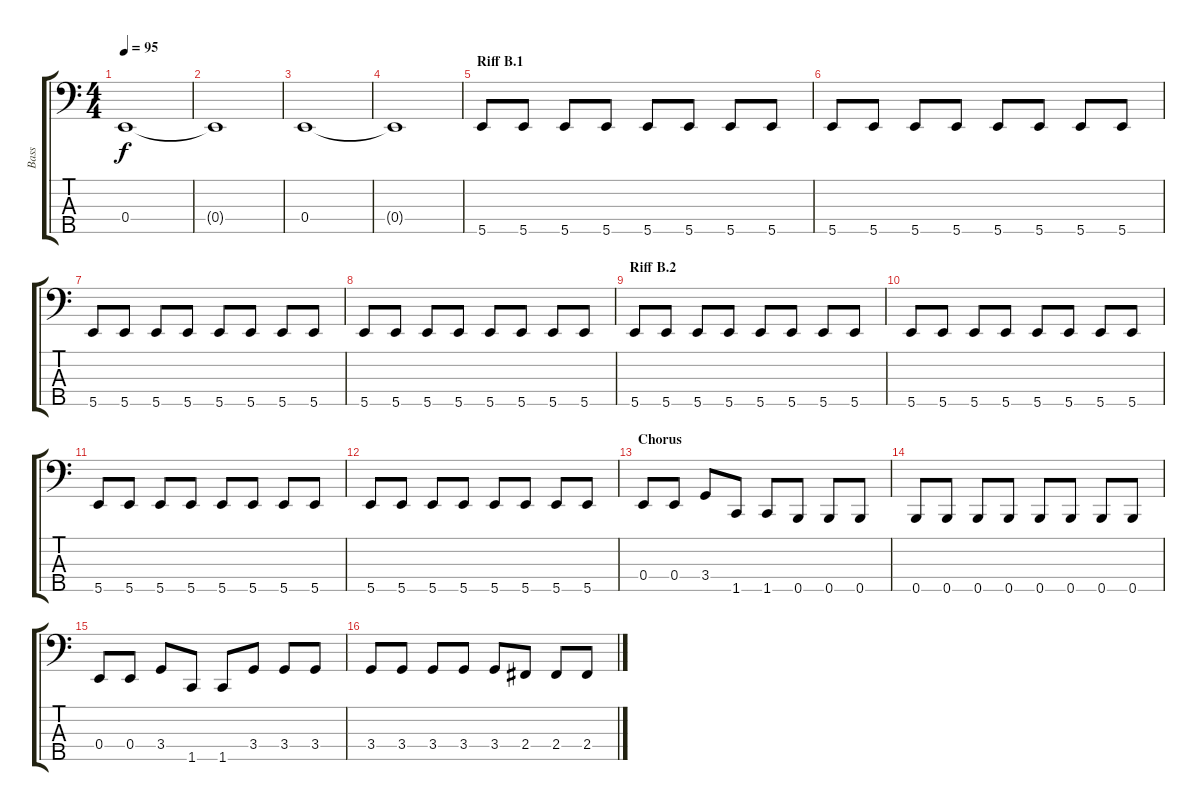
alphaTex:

\track ("Bass" "Bass") {instrument electricbasspick}
\staff {score tabs}
\tuning (G2 D2 A1 E1 B0) {hide}
\ts (4 4)
\tempo 95
\clef f4
\ks c
0.4.1{dy f} |
0.4{t}.1 |
0.4.1 |
0.4{t}.1 |
\section ("" "Riff B.1")
5.5.8 5.5.8 5.5.8 5.5.8 5.5.8 5.5.8 5.5.8 5.5.8 |
5.5.8 5.5.8 5.5.8 5.5.8 5.5.8 5.5.8 5.5.8 5.5.8 |
5.5.8 5.5.8 5.5.8 5.5.8 5.5.8 5.5.8 5.5.8 5.5.8 |
5.5.8 5.5.8 5.5.8 5.5.8 5.5.8 5.5.8 5.5.8 5.5.8 |
\section ("" "Riff B.2")
5.5.8 5.5.8 5.5.8 5.5.8 5.5.8 5.5.8 5.5.8 5.5.8 |
5.5.8 5.5.8 5.5.8 5.5.8 5.5.8 5.5.8 5.5.8 5.5.8 |
5.5.8 5.5.8 5.5.8 5.5.8 5.5.8 5.5.8 5.5.8 5.5.8 |
5.5.8 5.5.8 5.5.8 5.5.8 5.5.8 5.5.8 5.5.8 5.5.8 |
\section ("" "Chorus")
0.4.8 0.4.8 3.4.8 1.5.8 1.5.8 0.5.8 0.5.8 0.5.8 |
0.5.8 0.5.8 0.5.8 0.5.8 0.5.8 0.5.8 0.5.8 0.5.8 |
0.4.8 0.4.8 3.4.8 1.5.8 1.5.8 3.4.8 3.4.8 3.4.8 |
3.4.8 3.4.8 3.4.8 3.4.8 3.4.8 2.4.8 2.4.8 2.4.8
